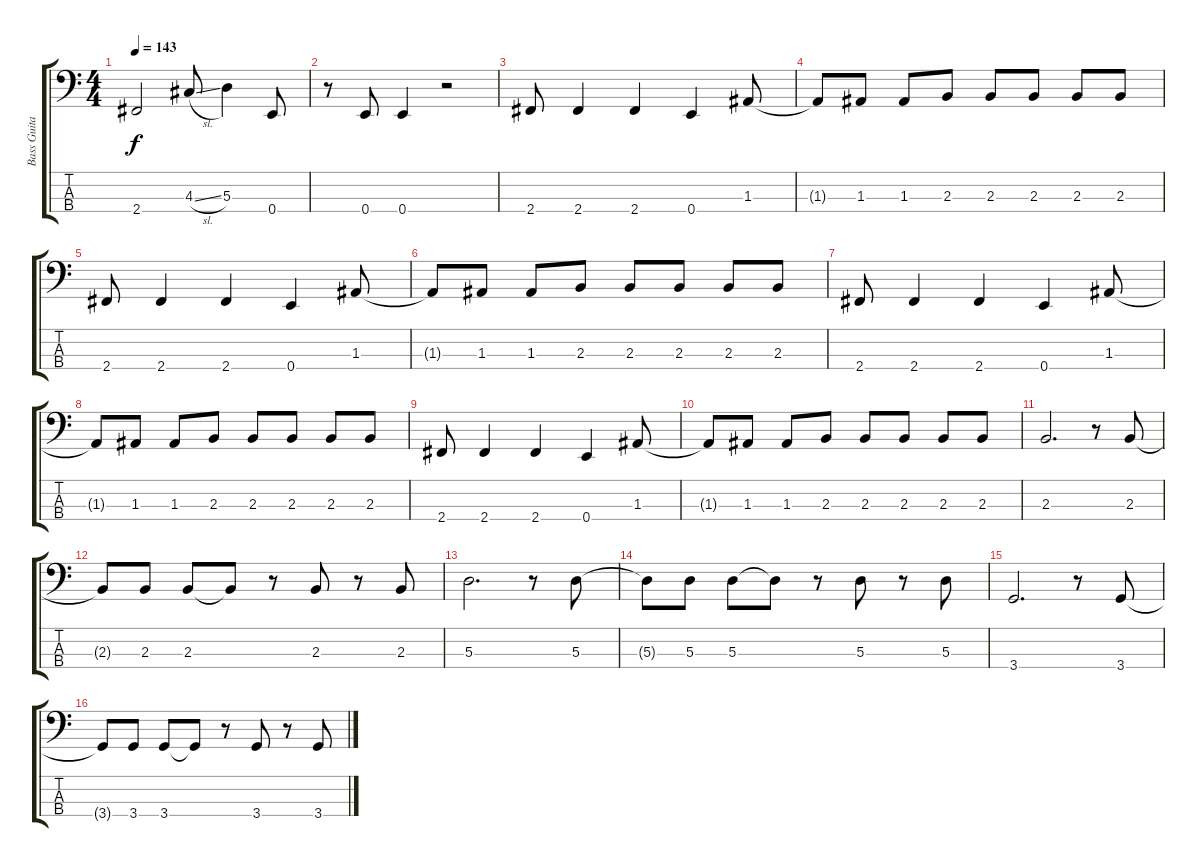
\track ("Bass Guitar" "Bass Guita") {instrument electricbassfinger}
\staff {score tabs}
\tuning (G2 D2 A1 E1) {hide}
\ts (4 4)
\tempo 143
\clef f4
\ks c
2.4.2{dy f} 4.3{sl}.8 5.3.4 0.4.8 |
r.8 0.4.8 0.4.4 r.2 |
2.4.8 2.4.4 2.4.4 0.4.4 1.3.8 |
1.3{t}.8 1.3.8 1.3.8 2.3.8 2.3.8 2.3.8 2.3.8 2.3.8 |
2.4.8 2.4.4 2.4.4 0.4.4 1.3.8 |
1.3{t}.8 1.3.8 1.3.8 2.3.8 2.3.8 2.3.8 2.3.8 2.3.8 |
2.4.8 2.4.4 2.4.4 0.4.4 1.3.8 |
1.3{t}.8 1.3.8 1.3.8 2.3.8 2.3.8 2.3.8 2.3.8 2.3.8 |
2.4.8 2.4.4 2.4.4 0.4.4 1.3.8 |
1.3{t}.8 1.3.8 1.3.8 2.3.8 2.3.8 2.3.8 2.3.8 2.3.8 |
2.3.2{d} r.8 2.3.8 |
2.3{t}.8 2.3.8 2.3.8 2.3{t}.8 r.8 2.3.8 r.8 2.3.8 |
5.3.2{d} r.8 5.3.8 |
5.3{t}.8 5.3.8 5.3.8 5.3{t}.8 r.8 5.3.8 r.8 5.3.8 |
3.4.2{d} r.8 3.4.8 |
3.4{t}.8 3.4.8 3.4.8 3.4{t}.8 r.8 3.4.8 r.8 3.4.8
